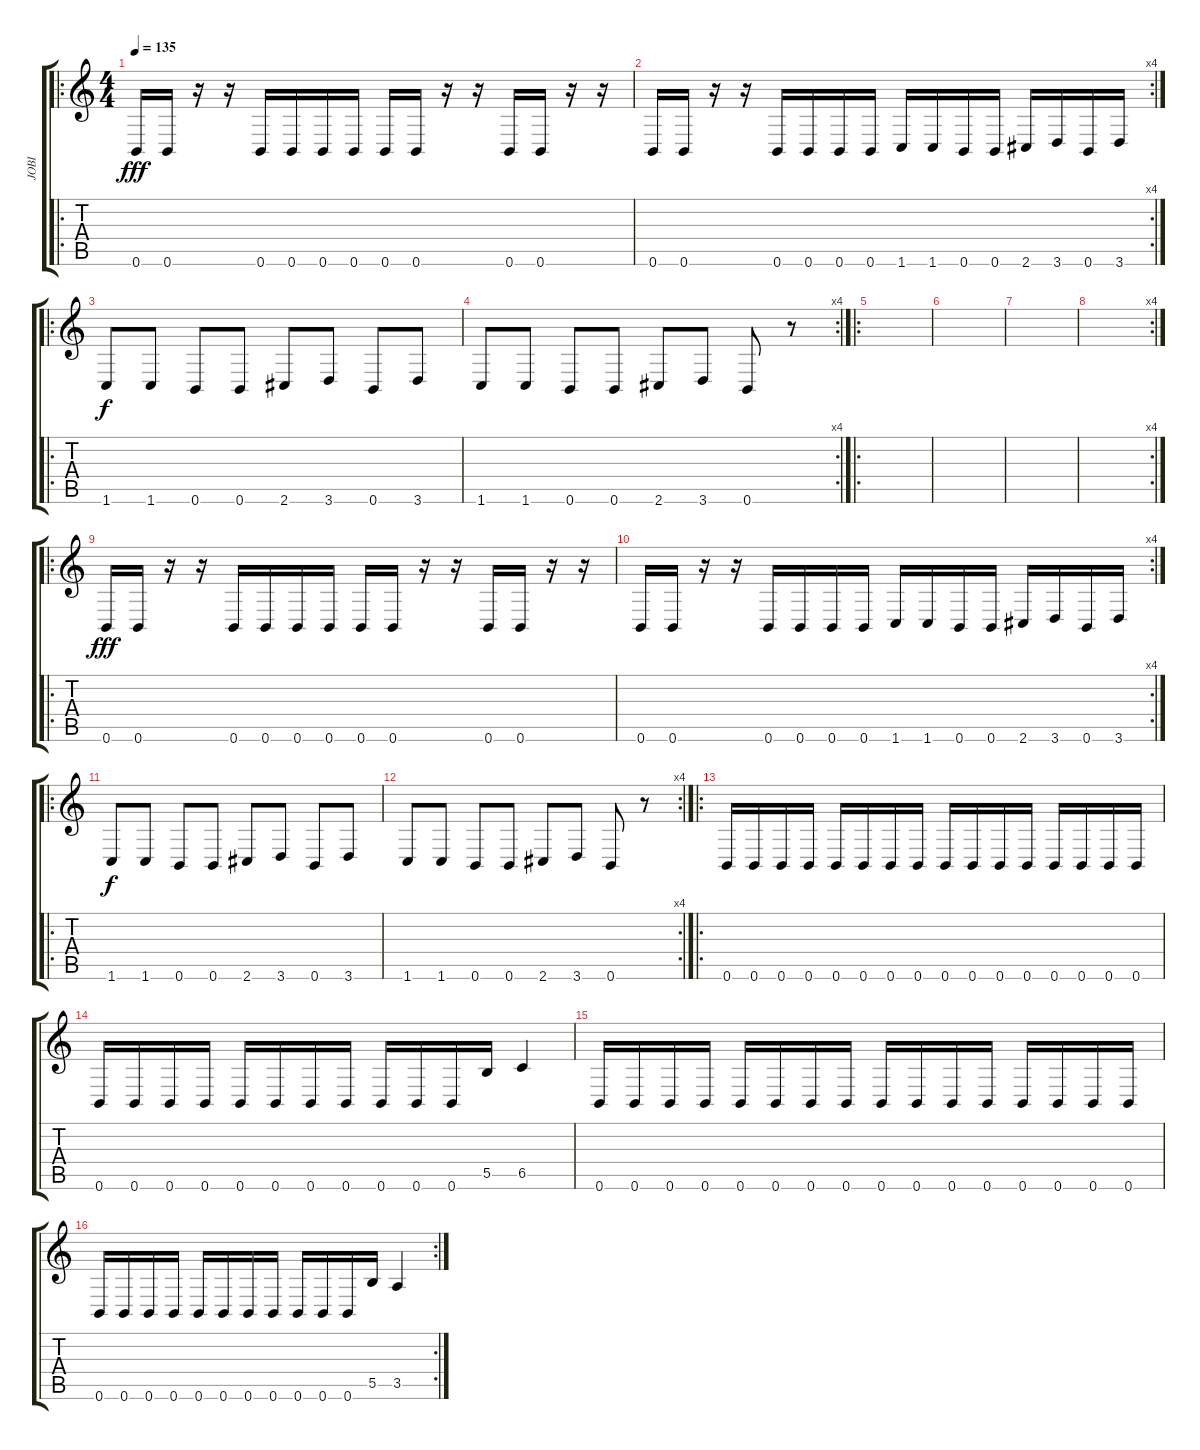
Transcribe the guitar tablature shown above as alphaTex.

\track ("JOBI" "JOBI") {instrument distortionguitar}
\staff {score tabs}
\tuning (Db4 Ab3 E3 B2 Gb2 B1) {hide}
\ro
\ts (4 4)
\tempo 135
\clef g2
\ks c
0.6.16{dy fff} 0.6.16 r.16 r.16 0.6.16 0.6.16 0.6.16 0.6.16 0.6.16 0.6.16 r.16 r.16 0.6.16 0.6.16 r.16 r.16 |
\rc 4
0.6.16 0.6.16 r.16 r.16 0.6.16 0.6.16 0.6.16 0.6.16 1.6.16 1.6.16 0.6.16 0.6.16 2.6.16 3.6.16 0.6.16 3.6.16 |
\ro
1.6.8{dy f} 1.6.8 0.6.8 0.6.8 2.6.8 3.6.8 0.6.8 3.6.8 |
\rc 4
1.6.8 1.6.8 0.6.8 0.6.8 2.6.8 3.6.8 0.6.8 r.8 |
\ro
|
|
|
\rc 4
|
\ro
0.6.16{dy fff} 0.6.16 r.16 r.16 0.6.16 0.6.16 0.6.16 0.6.16 0.6.16 0.6.16 r.16 r.16 0.6.16 0.6.16 r.16 r.16 |
\rc 4
0.6.16 0.6.16 r.16 r.16 0.6.16 0.6.16 0.6.16 0.6.16 1.6.16 1.6.16 0.6.16 0.6.16 2.6.16 3.6.16 0.6.16 3.6.16 |
\ro
1.6.8{dy f} 1.6.8 0.6.8 0.6.8 2.6.8 3.6.8 0.6.8 3.6.8 |
\rc 4
1.6.8 1.6.8 0.6.8 0.6.8 2.6.8 3.6.8 0.6.8 r.8 |
\ro
0.6.16 0.6.16 0.6.16 0.6.16 0.6.16 0.6.16 0.6.16 0.6.16 0.6.16 0.6.16 0.6.16 0.6.16 0.6.16 0.6.16 0.6.16 0.6.16 |
0.6.16 0.6.16 0.6.16 0.6.16 0.6.16 0.6.16 0.6.16 0.6.16 0.6.16 0.6.16 0.6.16 5.5.16 6.5.4 |
0.6.16 0.6.16 0.6.16 0.6.16 0.6.16 0.6.16 0.6.16 0.6.16 0.6.16 0.6.16 0.6.16 0.6.16 0.6.16 0.6.16 0.6.16 0.6.16 |
\rc 2
0.6.16 0.6.16 0.6.16 0.6.16 0.6.16 0.6.16 0.6.16 0.6.16 0.6.16 0.6.16 0.6.16 5.5.16 3.5.4
